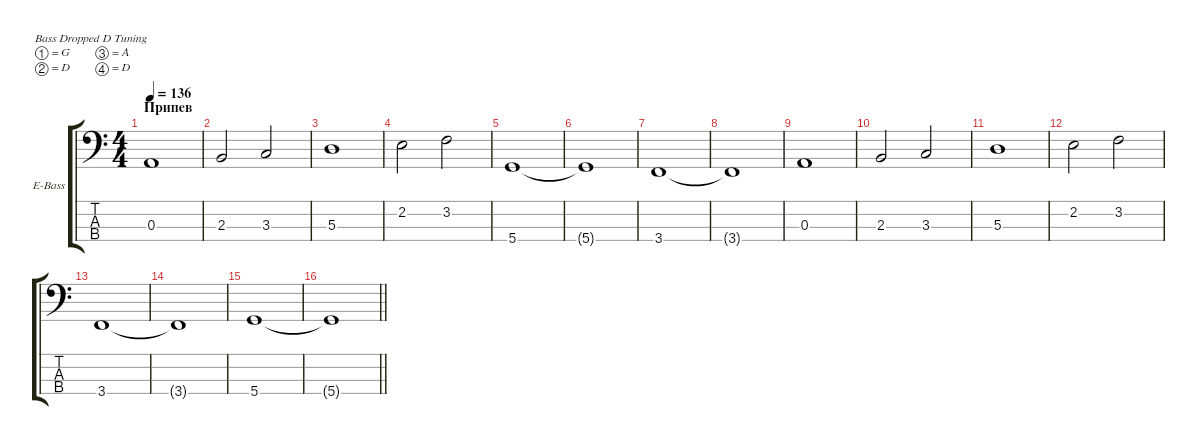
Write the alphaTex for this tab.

\defaultSystemsLayout 4
\hideDynamics
\bracketExtendMode groupsimilarinstruments
\multiTrackTrackNamePolicy allsystems
\firstSystemTrackNameOrientation horizontal
\otherSystemsTrackNameOrientation horizontal
\track ("Electric Bass" "E-Bass") {instrument electricbassfinger}
\staff {score tabs}
\tuning (G2 D2 A1 D1)
\ts (4 4)
\section ("" "Припев")
\scale
0.289272
\tempo 136
\accidentals auto
\clef f4
\ottava regular
\simile none
\ks aminor
0.3.1{dy f} |
\scale
0.309524 2.3.2 3.3.2 |
\scale
0.204762 5.3.1 |
\scale
0.206792 2.2.2 3.2.2 |
\scale
0.277691 5.4.1 |
5.4{t}.1 |
3.4.1 |
3.4{t}.1 |
\scale
0.290244 0.3.1 |
\scale
0.262412 2.3.2 3.3.2 |
\scale
0.193386 5.3.1 |
\scale
0.254128 2.2.2 3.2.2 |
\scale
0.321017 3.4.1 |
\scale
0.229499 3.4{t}.1 |
\scale
0.23235 5.4.1 |
\scale
0.217697
\barLineRight lightlight
5.4{t}.1
